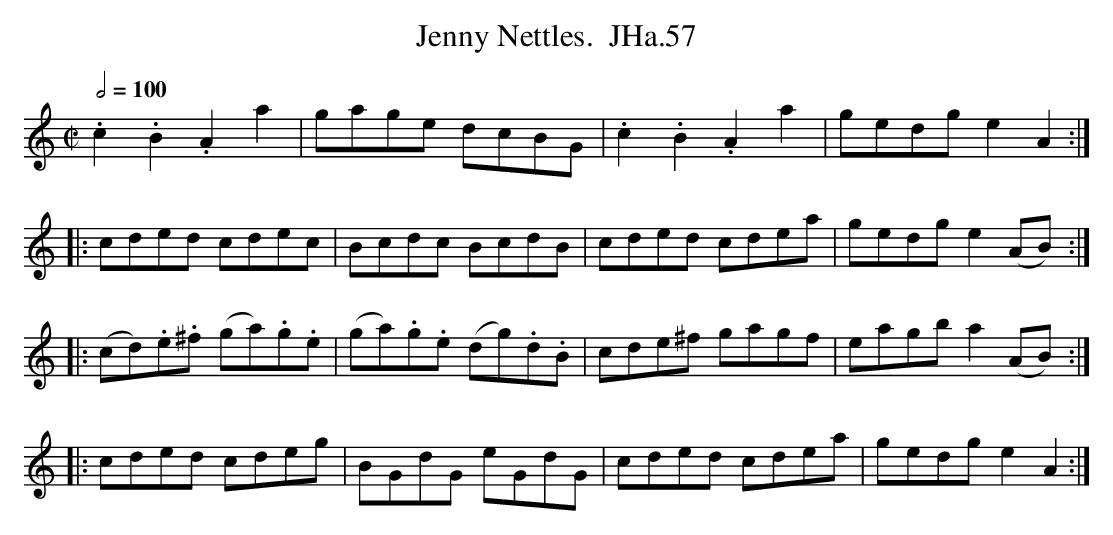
X:1
T:Jenny Nettles.  JHa.57
M:C|
L:1/8
Q:1/2=100
K:Am
.c2.B2.A2a2|gage dcBG|.c2.B2.A2a2|gedg e2A2:|
|:cded cdec|Bcdc BcdB|cded cdea|gedg e2 (AB):|
|:(cd).e.^f (ga).g.e|(ga).g.e (dg).d.B|cde^f gagf|eagb a2 (AB):|
|:cded cdeg|BGdG eGdG|cded cdea|gedg e2A2:|
